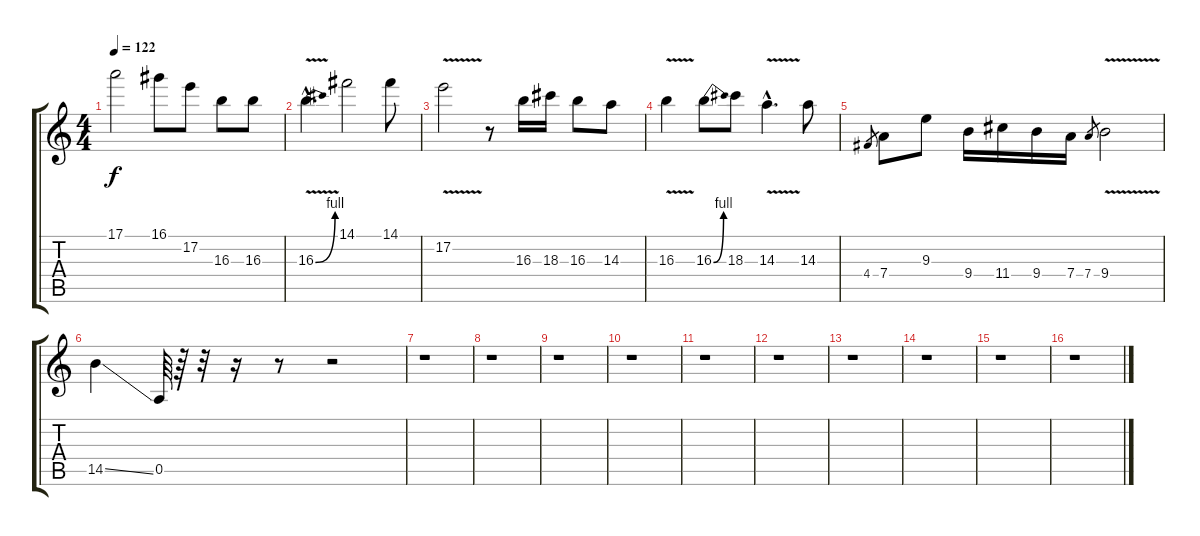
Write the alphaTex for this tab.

\track "" {instrument overdrivenguitar}
\staff {score tabs}
\tuning (E4 B3 G3 D3 A2 E2) {hide}
\ts (4 4)
\tempo 122
\clef g2
\ks c
17.1{t}.2{dy f} 16.1.8 17.2.8 16.3.8 16.3.8 |
16.3{be (bend 0 0 60 4) v hac}.4{d} 14.1.2 14.1.8 |
17.2{v}.2 r.8 16.3.16 18.3.16 16.3.8 14.3.8 |
16.3{v}.4 16.3{be (bend 0 0 60 4)}.8 18.3.8 14.3{v hac}.4{d} 14.3.8 |
4.4.8{gr} 7.4.8 9.3.8 9.4.16 11.4.16 9.4.16 7.4.16 7.4.8{gr} 9.4{v}.2 |
14.5{ss}.4 0.5.64 r.64 r.32 r.16 r.8 r.2 |
r.1 |
r.1 |
r.1 |
r.1 |
r.1 |
r.1 |
r.1 |
r.1 |
r.1 |
r.1
